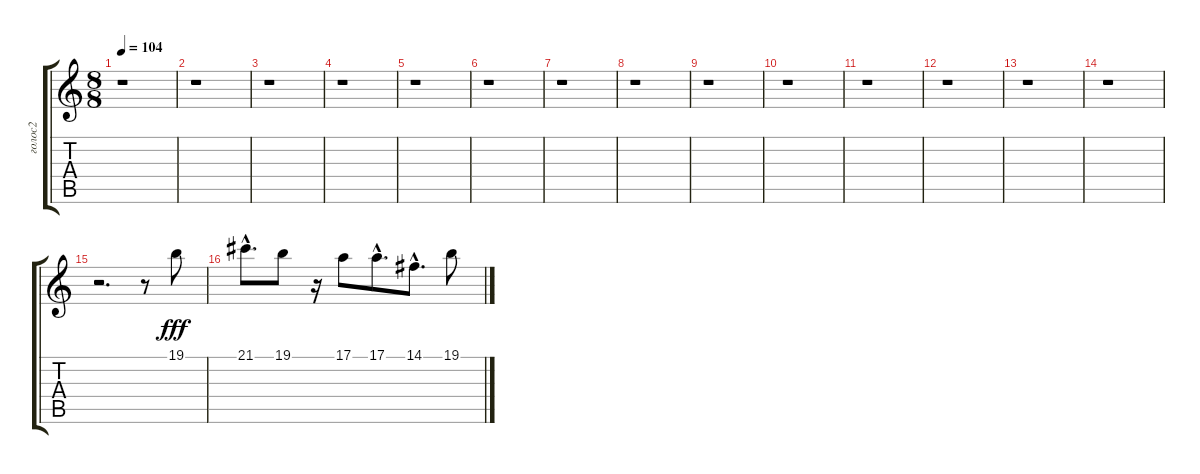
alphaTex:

\track ("голос2" "голос2") {instrument synthvoice}
\staff {score tabs}
\tuning (E4 B3 G3 D3 A2 E2) {hide}
\ts (8 8)
\tempo 104
\clef g2
\ks c
r.1{dy fff} |
r.1 |
r.1 |
r.1 |
r.1 |
r.1 |
r.1 |
r.1 |
r.1 |
r.1 |
r.1 |
r.1 |
r.1 |
r.1 |
r.2{d} r.8 19.1.8 |
21.1{hac}.8{d} 19.1.8 r.16 17.1.8 17.1{hac}.8{d} 14.1{hac}.8{d} 19.1.8
